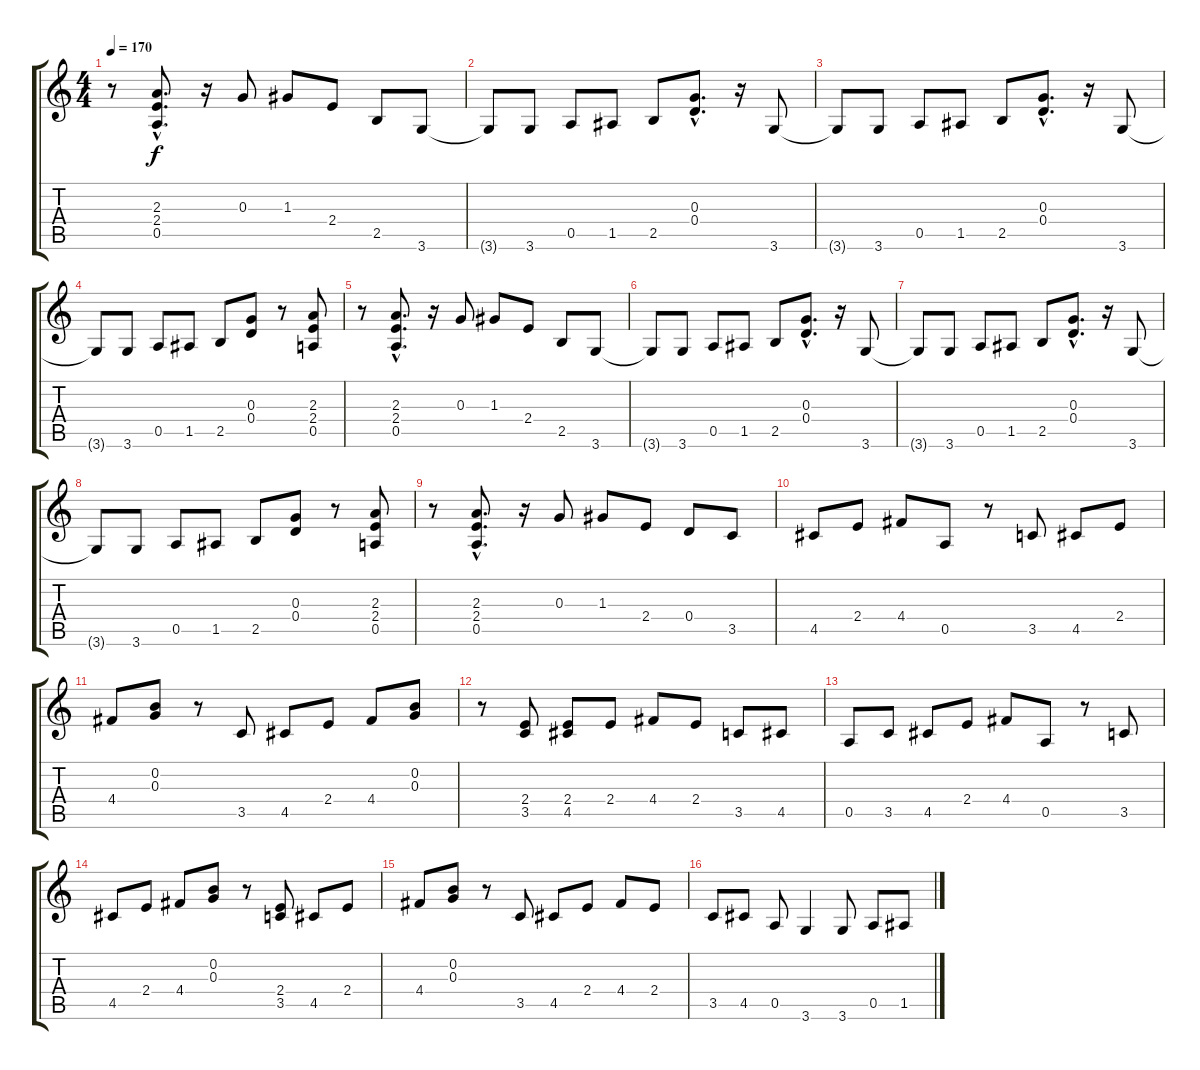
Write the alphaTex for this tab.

\track "" {instrument distortionguitar}
\staff {score tabs}
\tuning (E4 B3 G3 D3 A2 E2) {hide}
\ts (4 4)
\tempo 170
\clef g2
\ks c
r.8{dy f} (2.3{hac} 2.4{hac} 0.5{hac}).8{d} r.16 0.3.8 1.3.8 2.4.8 2.5.8 3.6.8 |
3.6{t}.8 3.6.8 0.5.8 1.5.8 2.5.8 (0.3{hac} 0.4{hac}).8{d} r.16 3.6.8 |
3.6{t}.8 3.6.8 0.5.8 1.5.8 2.5.8 (0.3{hac} 0.4{hac}).8{d} r.16 3.6.8 |
3.6{t}.8 3.6.8 0.5.8 1.5.8 2.5.8 (0.3 0.4).8 r.8 (2.3 2.4 0.5).8 |
r.8 (2.3{hac} 2.4{hac} 0.5{hac}).8{d} r.16 0.3.8 1.3.8 2.4.8 2.5.8 3.6.8 |
3.6{t}.8 3.6.8 0.5.8 1.5.8 2.5.8 (0.3{hac} 0.4{hac}).8{d} r.16 3.6.8 |
3.6{t}.8 3.6.8 0.5.8 1.5.8 2.5.8 (0.3{hac} 0.4{hac}).8{d} r.16 3.6.8 |
3.6{t}.8 3.6.8 0.5.8 1.5.8 2.5.8 (0.3 0.4).8 r.8 (2.3 2.4 0.5).8 |
r.8 (2.3{hac} 2.4{hac} 0.5{hac}).8{d} r.16 0.3.8 1.3.8 2.4.8 0.4.8 3.5.8 |
4.5.8 2.4.8 4.4.8 0.5.8 r.8 3.5.8 4.5.8 2.4.8 |
4.4.8 (0.2 0.3).8 r.8 3.5.8 4.5.8 2.4.8 4.4.8 (0.2 0.3).8 |
r.8 (2.4 3.5).8 (2.4 4.5).8 2.4.8 4.4.8 2.4.8 3.5.8 4.5.8 |
0.5.8 3.5.8 4.5.8 2.4.8 4.4.8 0.5.8 r.8 3.5.8 |
4.5.8 2.4.8 4.4.8 (0.2 0.3).8 r.8 (2.4 3.5).8 4.5.8 2.4.8 |
4.4.8 (0.2 0.3).8 r.8 3.5.8 4.5.8 2.4.8 4.4.8 2.4.8 |
3.5.8 4.5.8 0.5.8 3.6.4 3.6.8 0.5.8 1.5.8
